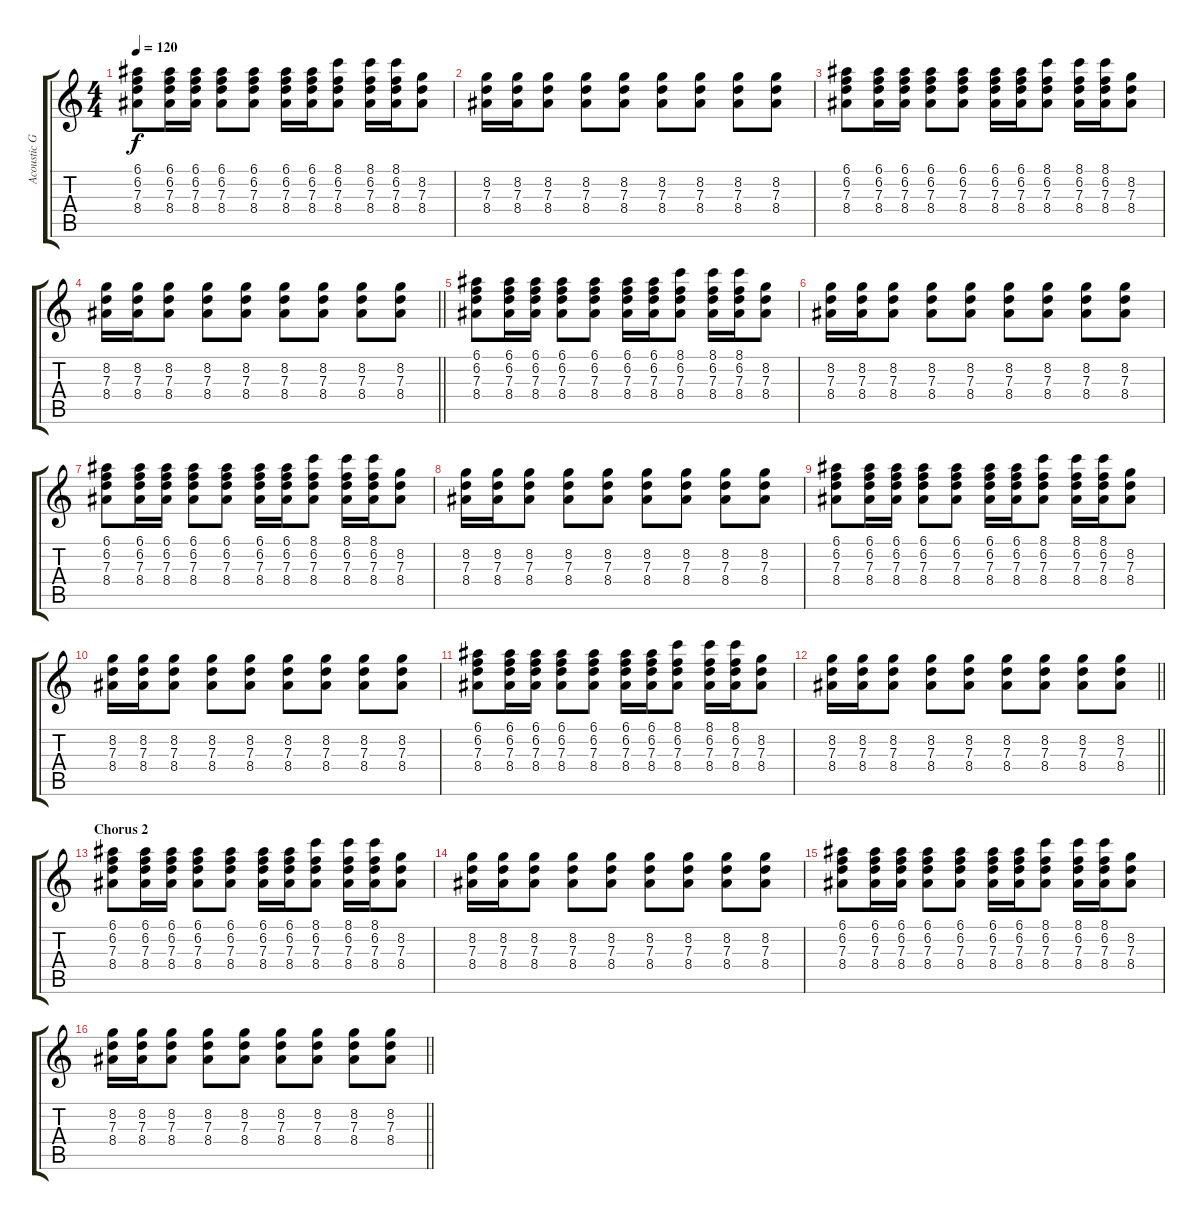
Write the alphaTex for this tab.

\track ("Acoustic Guitar" "Acoustic G") {instrument acousticguitarsteel}
\staff {score tabs}
\tuning (E4 B3 G3 D3 A2 E2) {hide}
\ts (4 4)
\tempo 120
\clef g2
\ks c
(6.1 6.2 7.3 8.4).8{dy f} (6.1 6.2 7.3 8.4).16 (6.1 6.2 7.3 8.4).16 (6.1 6.2 7.3 8.4).8 (6.1 6.2 7.3 8.4).8 (6.1 6.2 7.3 8.4).16 (6.1 6.2 7.3 8.4).16 (8.1 6.2 7.3 8.4).8 (8.1 6.2 7.3 8.4).16 (8.1 6.2 7.3 8.4).16 (8.2 7.3 8.4).8 |
(8.2 7.3 8.4).16 (8.2 7.3 8.4).16 (8.2 7.3 8.4).8 (8.2 7.3 8.4).8 (8.2 7.3 8.4).8 (8.2 7.3 8.4).8 (8.2 7.3 8.4).8 (8.2 7.3 8.4).8 (8.2 7.3 8.4).8 |
(6.1 6.2 7.3 8.4).8 (6.1 6.2 7.3 8.4).16 (6.1 6.2 7.3 8.4).16 (6.1 6.2 7.3 8.4).8 (6.1 6.2 7.3 8.4).8 (6.1 6.2 7.3 8.4).16 (6.1 6.2 7.3 8.4).16 (8.1 6.2 7.3 8.4).8 (8.1 6.2 7.3 8.4).16 (8.1 6.2 7.3 8.4).16 (8.2 7.3 8.4).8 |
\barLineRight lightlight
(8.2 7.3 8.4).16 (8.2 7.3 8.4).16 (8.2 7.3 8.4).8 (8.2 7.3 8.4).8 (8.2 7.3 8.4).8 (8.2 7.3 8.4).8 (8.2 7.3 8.4).8 (8.2 7.3 8.4).8 (8.2 7.3 8.4).8 |
(6.1 6.2 7.3 8.4).8 (6.1 6.2 7.3 8.4).16 (6.1 6.2 7.3 8.4).16 (6.1 6.2 7.3 8.4).8 (6.1 6.2 7.3 8.4).8 (6.1 6.2 7.3 8.4).16 (6.1 6.2 7.3 8.4).16 (8.1 6.2 7.3 8.4).8 (8.1 6.2 7.3 8.4).16 (8.1 6.2 7.3 8.4).16 (8.2 7.3 8.4).8 |
(8.2 7.3 8.4).16 (8.2 7.3 8.4).16 (8.2 7.3 8.4).8 (8.2 7.3 8.4).8 (8.2 7.3 8.4).8 (8.2 7.3 8.4).8 (8.2 7.3 8.4).8 (8.2 7.3 8.4).8 (8.2 7.3 8.4).8 |
(6.1 6.2 7.3 8.4).8 (6.1 6.2 7.3 8.4).16 (6.1 6.2 7.3 8.4).16 (6.1 6.2 7.3 8.4).8 (6.1 6.2 7.3 8.4).8 (6.1 6.2 7.3 8.4).16 (6.1 6.2 7.3 8.4).16 (8.1 6.2 7.3 8.4).8 (8.1 6.2 7.3 8.4).16 (8.1 6.2 7.3 8.4).16 (8.2 7.3 8.4).8 |
(8.2 7.3 8.4).16 (8.2 7.3 8.4).16 (8.2 7.3 8.4).8 (8.2 7.3 8.4).8 (8.2 7.3 8.4).8 (8.2 7.3 8.4).8 (8.2 7.3 8.4).8 (8.2 7.3 8.4).8 (8.2 7.3 8.4).8 |
(6.1 6.2 7.3 8.4).8 (6.1 6.2 7.3 8.4).16 (6.1 6.2 7.3 8.4).16 (6.1 6.2 7.3 8.4).8 (6.1 6.2 7.3 8.4).8 (6.1 6.2 7.3 8.4).16 (6.1 6.2 7.3 8.4).16 (8.1 6.2 7.3 8.4).8 (8.1 6.2 7.3 8.4).16 (8.1 6.2 7.3 8.4).16 (8.2 7.3 8.4).8 |
(8.2 7.3 8.4).16 (8.2 7.3 8.4).16 (8.2 7.3 8.4).8 (8.2 7.3 8.4).8 (8.2 7.3 8.4).8 (8.2 7.3 8.4).8 (8.2 7.3 8.4).8 (8.2 7.3 8.4).8 (8.2 7.3 8.4).8 |
(6.1 6.2 7.3 8.4).8 (6.1 6.2 7.3 8.4).16 (6.1 6.2 7.3 8.4).16 (6.1 6.2 7.3 8.4).8 (6.1 6.2 7.3 8.4).8 (6.1 6.2 7.3 8.4).16 (6.1 6.2 7.3 8.4).16 (8.1 6.2 7.3 8.4).8 (8.1 6.2 7.3 8.4).16 (8.1 6.2 7.3 8.4).16 (8.2 7.3 8.4).8 |
\barLineRight lightlight
(8.2 7.3 8.4).16 (8.2 7.3 8.4).16 (8.2 7.3 8.4).8 (8.2 7.3 8.4).8 (8.2 7.3 8.4).8 (8.2 7.3 8.4).8 (8.2 7.3 8.4).8 (8.2 7.3 8.4).8 (8.2 7.3 8.4).8 |
\section ("" "Chorus 2")
(6.1 6.2 7.3 8.4).8 (6.1 6.2 7.3 8.4).16 (6.1 6.2 7.3 8.4).16 (6.1 6.2 7.3 8.4).8 (6.1 6.2 7.3 8.4).8 (6.1 6.2 7.3 8.4).16 (6.1 6.2 7.3 8.4).16 (8.1 6.2 7.3 8.4).8 (8.1 6.2 7.3 8.4).16 (8.1 6.2 7.3 8.4).16 (8.2 7.3 8.4).8 |
(8.2 7.3 8.4).16 (8.2 7.3 8.4).16 (8.2 7.3 8.4).8 (8.2 7.3 8.4).8 (8.2 7.3 8.4).8 (8.2 7.3 8.4).8 (8.2 7.3 8.4).8 (8.2 7.3 8.4).8 (8.2 7.3 8.4).8 |
(6.1 6.2 7.3 8.4).8 (6.1 6.2 7.3 8.4).16 (6.1 6.2 7.3 8.4).16 (6.1 6.2 7.3 8.4).8 (6.1 6.2 7.3 8.4).8 (6.1 6.2 7.3 8.4).16 (6.1 6.2 7.3 8.4).16 (8.1 6.2 7.3 8.4).8 (8.1 6.2 7.3 8.4).16 (8.1 6.2 7.3 8.4).16 (8.2 7.3 8.4).8 |
\barLineRight lightlight
(8.2 7.3 8.4).16 (8.2 7.3 8.4).16 (8.2 7.3 8.4).8 (8.2 7.3 8.4).8 (8.2 7.3 8.4).8 (8.2 7.3 8.4).8 (8.2 7.3 8.4).8 (8.2 7.3 8.4).8 (8.2 7.3 8.4).8
